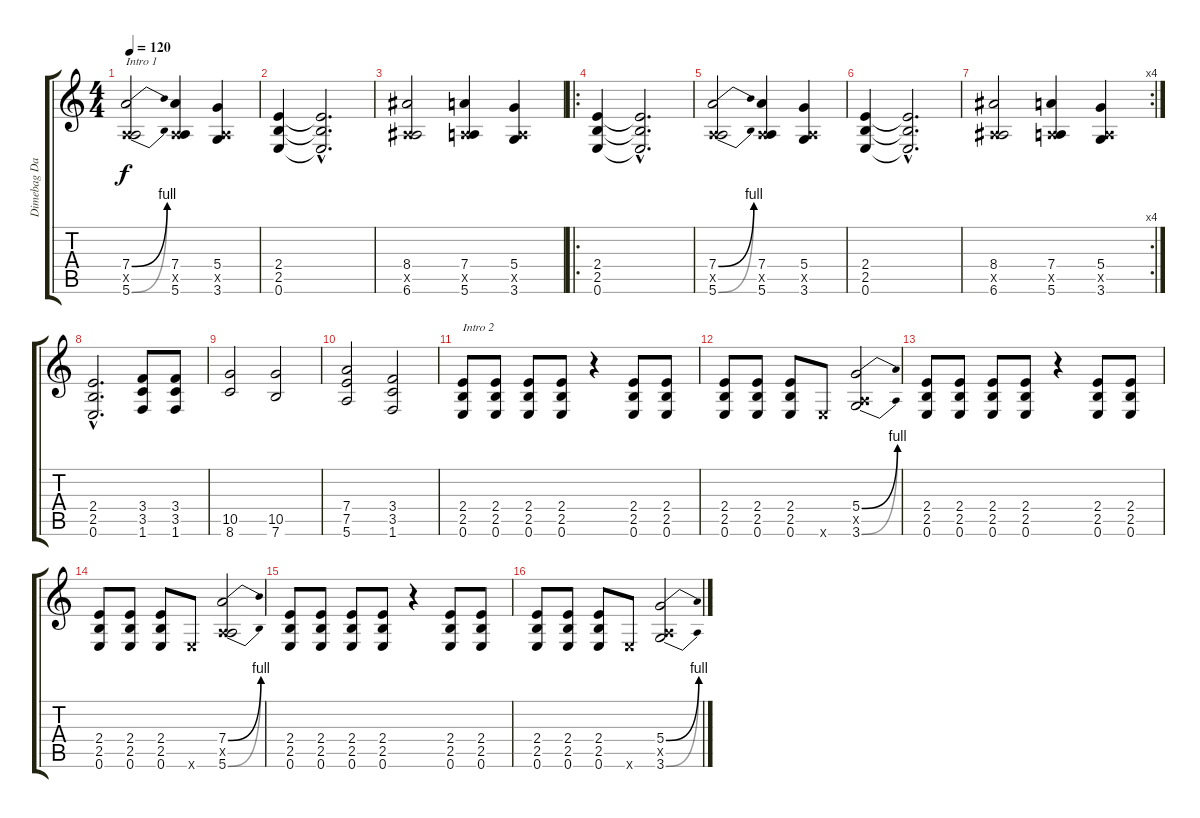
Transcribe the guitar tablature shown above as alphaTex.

\track ("Dimebag Darrell" "Dimebag Da") {instrument overdrivenguitar}
\staff {score tabs}
\tuning (E4 B3 G3 D3 A2 E2) {hide}
\ts (4 4)
\tempo 120
\clef g2
\ks c
(7.4{be (bend 0 0 60 4)} 0.5{x} 5.6{be (bend 0 0 60 4)}).2{txt "Intro 1" dy f instrument overdrivenguitar} (7.4 0.5{x} 5.6).4 (5.4 0.5{x} 3.6).4 |
(2.4 2.5 0.6).4 (2.4{hac t} 2.5{hac t} 0.6{hac t}).2{d} |
(8.4 0.5{x} 6.6).2 (7.4 0.5{x} 5.6).4 (5.4 0.5{x} 3.6).4 |
\ro
(2.4 2.5 0.6).4 (2.4{hac t} 2.5{hac t} 0.6{hac t}).2{d} |
(7.4{be (bend 0 0 60 4)} 0.5{x} 5.6{be (bend 0 0 60 4)}).2 (7.4 0.5{x} 5.6).4 (5.4 0.5{x} 3.6).4 |
(2.4 2.5 0.6).4 (2.4{hac t} 2.5{hac t} 0.6{hac t}).2{d} |
\rc 4
(8.4 0.5{x} 6.6).2 (7.4 0.5{x} 5.6).4 (5.4 0.5{x} 3.6).4 |
(2.4{hac} 2.5{hac} 0.6{hac}).2{d} (3.4 3.5 1.6).8 (3.4 3.5 1.6).8 |
(10.5 8.6).2 (10.5 7.6).2 |
(7.4 7.5 5.6).2 (3.4 3.5 1.6).2 |
(2.4 2.5 0.6).8{txt "Intro 2"} (2.4 2.5 0.6).8 (2.4 2.5 0.6).8 (2.4 2.5 0.6).8 r.4 (2.4 2.5 0.6).8 (2.4 2.5 0.6).8 |
(2.4 2.5 0.6).8 (2.4 2.5 0.6).8 (2.4 2.5 0.6).8 0.6{x}.8 (5.4{be (bend 0 0 60 4)} 0.5{x} 3.6{be (bend 0 0 60 4)}).2 |
(2.4 2.5 0.6).8 (2.4 2.5 0.6).8 (2.4 2.5 0.6).8 (2.4 2.5 0.6).8 r.4 (2.4 2.5 0.6).8 (2.4 2.5 0.6).8 |
(2.4 2.5 0.6).8 (2.4 2.5 0.6).8 (2.4 2.5 0.6).8 0.6{x}.8 (7.4{be (bend 0 0 60 4)} 0.5{x} 5.6{be (bend 0 0 60 4)}).2 |
(2.4 2.5 0.6).8 (2.4 2.5 0.6).8 (2.4 2.5 0.6).8 (2.4 2.5 0.6).8 r.4 (2.4 2.5 0.6).8 (2.4 2.5 0.6).8 |
(2.4 2.5 0.6).8 (2.4 2.5 0.6).8 (2.4 2.5 0.6).8 0.6{x}.8 (5.4{be (bend 0 0 60 4)} 0.5{x} 3.6{be (bend 0 0 60 4)}).2
